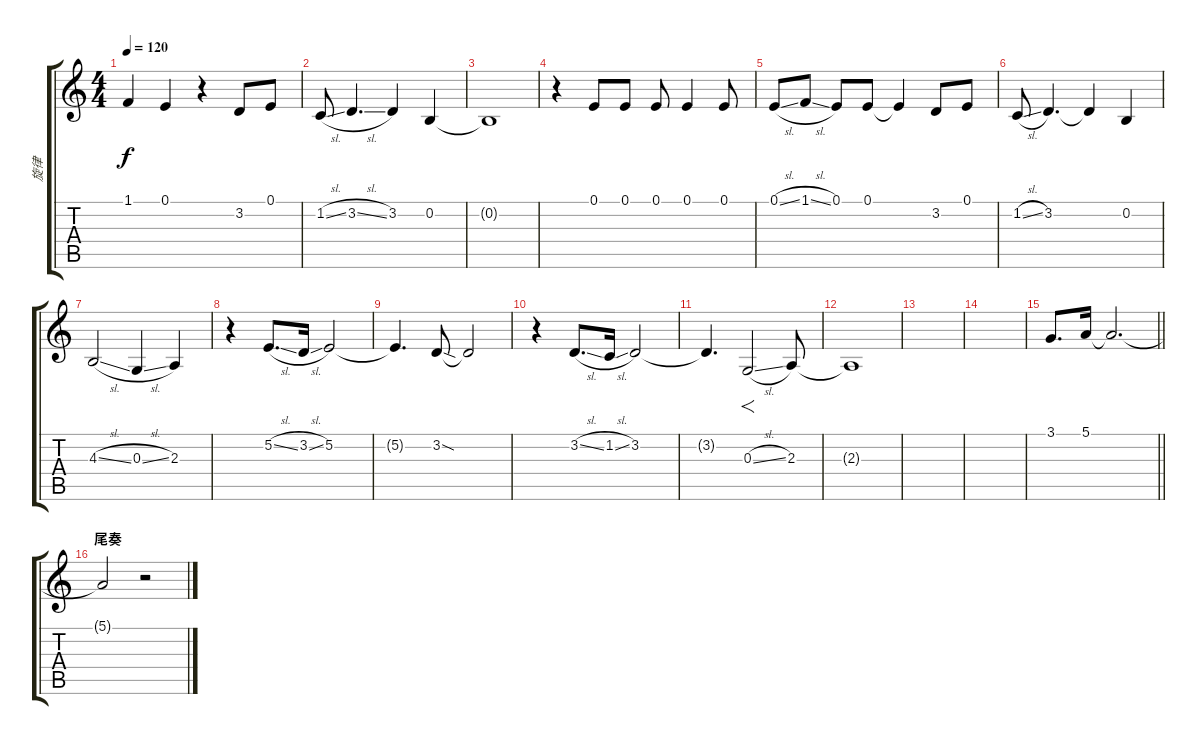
\track ("旋律" "旋律") {instrument lead2sawtooth}
\staff {score tabs}
\tuning (E4 B3 G3 D3 A2 E2) {hide}
\ts (4 4)
\tempo 120
\clef g2
\ks c
1.1.4{dy f} 0.1.4 r.4 3.2.8 0.1.8 |
1.2{sl}.8 3.2{sl}.4{d} 3.2.4 0.2.4 |
0.2{t}.1 |
r.4 0.1.8 0.1.8 0.1.8 0.1.4 0.1.8 |
0.1{sl}.8 1.1{sl}.8 0.1.8 0.1.8 0.1{t}.4 3.2.8 0.1.8 |
1.2{sl}.8 3.2.4{d} 3.2{t}.4 0.2.4 |
4.3{sl}.2 0.3{sl}.4 2.3.4 |
r.4 5.2{sl}.8{d} 3.2{sl}.16 5.2.2 |
5.2{t}.4{d} 3.2{sod}.8 3.2{t}.2 |
r.4 3.2{sl}.8{d} 1.2{sl}.16 3.2.2 |
3.2{t}.4{d} 0.3{sl}.2{f} 2.3.8 |
2.3{t}.1 |
|
|
\barLineRight lightlight
3.1.8{d} 5.1.16 5.1{t}.2{d} |
\section ("" "尾奏")
5.1{t}.2 r.2
